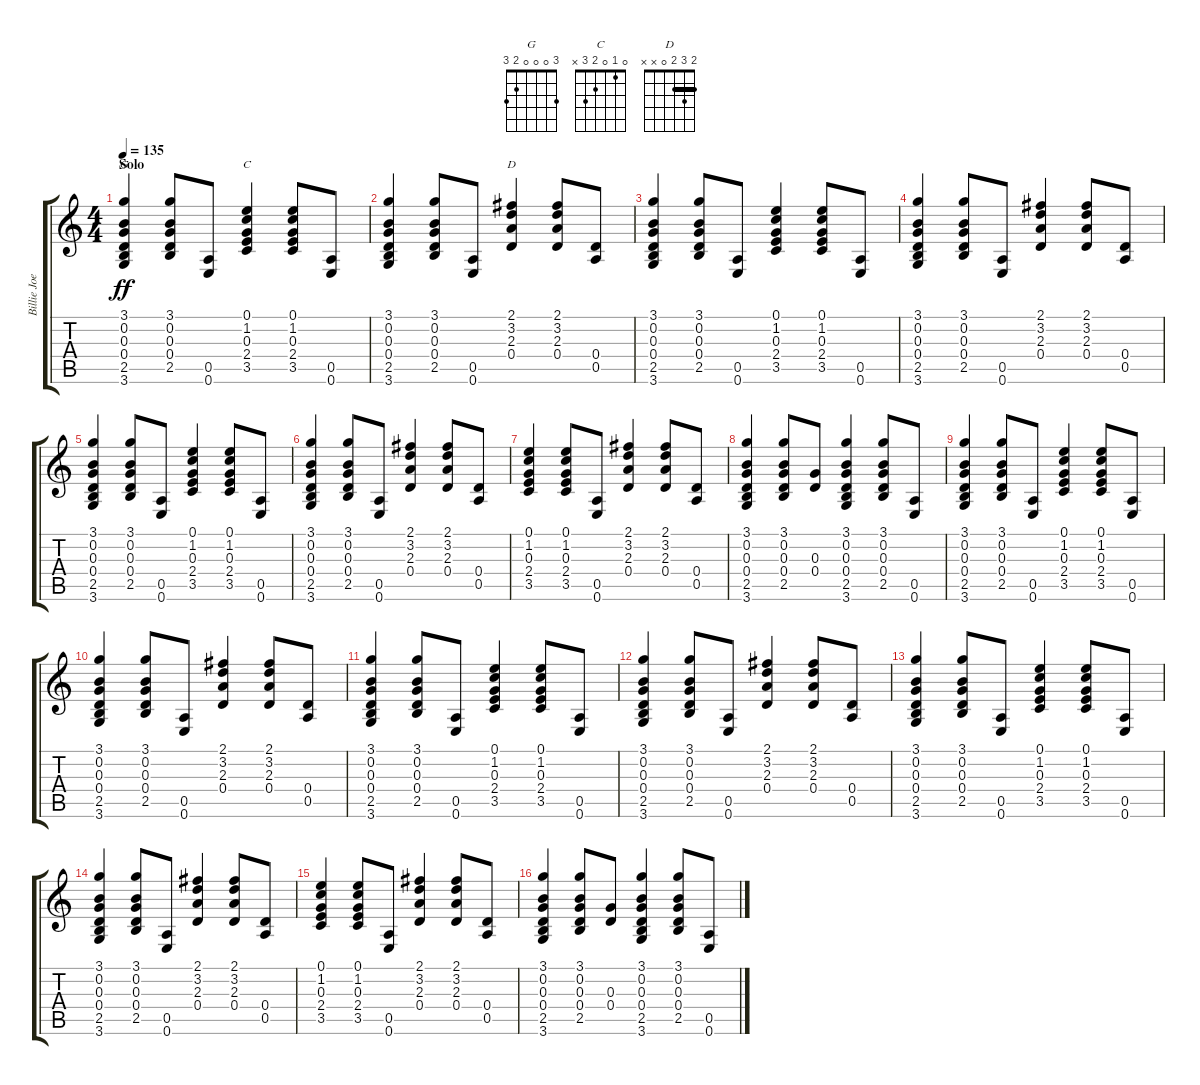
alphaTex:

\track ("Billie Joe Armstrong (Guitar 2)" "Billie Joe") {instrument acousticguitarnylon}
\staff {score tabs}
\tuning (E4 B3 G3 D3 A2 E2) {hide}
\chord ("G" 3 0 0 0 2 3)
\chord ("C" 0 1 0 2 3 x)
\chord ("D" 2 3 2 0 x x) {barre 2}
\ts (4 4)
\section ("" "Solo")
\tempo 135
\clef g2
\ks c
(3.1 0.2 0.3 0.4 2.5 3.6).4{ch "G" dy ff} (3.1 0.2 0.3 0.4 2.5).8 (0.5 0.6).8 (0.1 1.2 0.3 2.4 3.5).4{ch "C"} (0.1 1.2 0.3 2.4 3.5).8 (0.5 0.6).8 |
(3.1 0.2 0.3 0.4 2.5 3.6).4 (3.1 0.2 0.3 0.4 2.5).8 (0.5 0.6).8 (2.1 3.2 2.3 0.4).4{ch "D"} (2.1 3.2 2.3 0.4).8 (0.4 0.5).8 |
(3.1 0.2 0.3 0.4 2.5 3.6).4 (3.1 0.2 0.3 0.4 2.5).8 (0.5 0.6).8 (0.1 1.2 0.3 2.4 3.5).4 (0.1 1.2 0.3 2.4 3.5).8 (0.5 0.6).8 |
(3.1 0.2 0.3 0.4 2.5 3.6).4 (3.1 0.2 0.3 0.4 2.5).8 (0.5 0.6).8 (2.1 3.2 2.3 0.4).4 (2.1 3.2 2.3 0.4).8 (0.4 0.5).8 |
(3.1 0.2 0.3 0.4 2.5 3.6).4 (3.1 0.2 0.3 0.4 2.5).8 (0.5 0.6).8 (0.1 1.2 0.3 2.4 3.5).4 (0.1 1.2 0.3 2.4 3.5).8 (0.5 0.6).8 |
(3.1 0.2 0.3 0.4 2.5 3.6).4 (3.1 0.2 0.3 0.4 2.5).8 (0.5 0.6).8 (2.1 3.2 2.3 0.4).4 (2.1 3.2 2.3 0.4).8 (0.4 0.5).8 |
(0.1 1.2 0.3 2.4 3.5).4 (0.1 1.2 0.3 2.4 3.5).8 (0.5 0.6).8 (2.1 3.2 2.3 0.4).4 (2.1 3.2 2.3 0.4).8 (0.4 0.5).8 |
(3.1 0.2 0.3 0.4 2.5 3.6).4 (3.1 0.2 0.3 0.4 2.5).8 (0.3 0.4).8 (3.1 0.2 0.3 0.4 2.5 3.6).4 (3.1 0.2 0.3 0.4 2.5).8 (0.5 0.6).8 |
(3.1 0.2 0.3 0.4 2.5 3.6).4 (3.1 0.2 0.3 0.4 2.5).8 (0.5 0.6).8 (0.1 1.2 0.3 2.4 3.5).4 (0.1 1.2 0.3 2.4 3.5).8 (0.5 0.6).8 |
(3.1 0.2 0.3 0.4 2.5 3.6).4 (3.1 0.2 0.3 0.4 2.5).8 (0.5 0.6).8 (2.1 3.2 2.3 0.4).4 (2.1 3.2 2.3 0.4).8 (0.4 0.5).8 |
(3.1 0.2 0.3 0.4 2.5 3.6).4 (3.1 0.2 0.3 0.4 2.5).8 (0.5 0.6).8 (0.1 1.2 0.3 2.4 3.5).4 (0.1 1.2 0.3 2.4 3.5).8 (0.5 0.6).8 |
(3.1 0.2 0.3 0.4 2.5 3.6).4 (3.1 0.2 0.3 0.4 2.5).8 (0.5 0.6).8 (2.1 3.2 2.3 0.4).4 (2.1 3.2 2.3 0.4).8 (0.4 0.5).8 |
(3.1 0.2 0.3 0.4 2.5 3.6).4 (3.1 0.2 0.3 0.4 2.5).8 (0.5 0.6).8 (0.1 1.2 0.3 2.4 3.5).4 (0.1 1.2 0.3 2.4 3.5).8 (0.5 0.6).8 |
(3.1 0.2 0.3 0.4 2.5 3.6).4 (3.1 0.2 0.3 0.4 2.5).8 (0.5 0.6).8 (2.1 3.2 2.3 0.4).4 (2.1 3.2 2.3 0.4).8 (0.4 0.5).8 |
(0.1 1.2 0.3 2.4 3.5).4 (0.1 1.2 0.3 2.4 3.5).8 (0.5 0.6).8 (2.1 3.2 2.3 0.4).4 (2.1 3.2 2.3 0.4).8 (0.4 0.5).8 |
(3.1 0.2 0.3 0.4 2.5 3.6).4 (3.1 0.2 0.3 0.4 2.5).8 (0.3 0.4).8 (3.1 0.2 0.3 0.4 2.5 3.6).4 (3.1 0.2 0.3 0.4 2.5).8 (0.5 0.6).8
